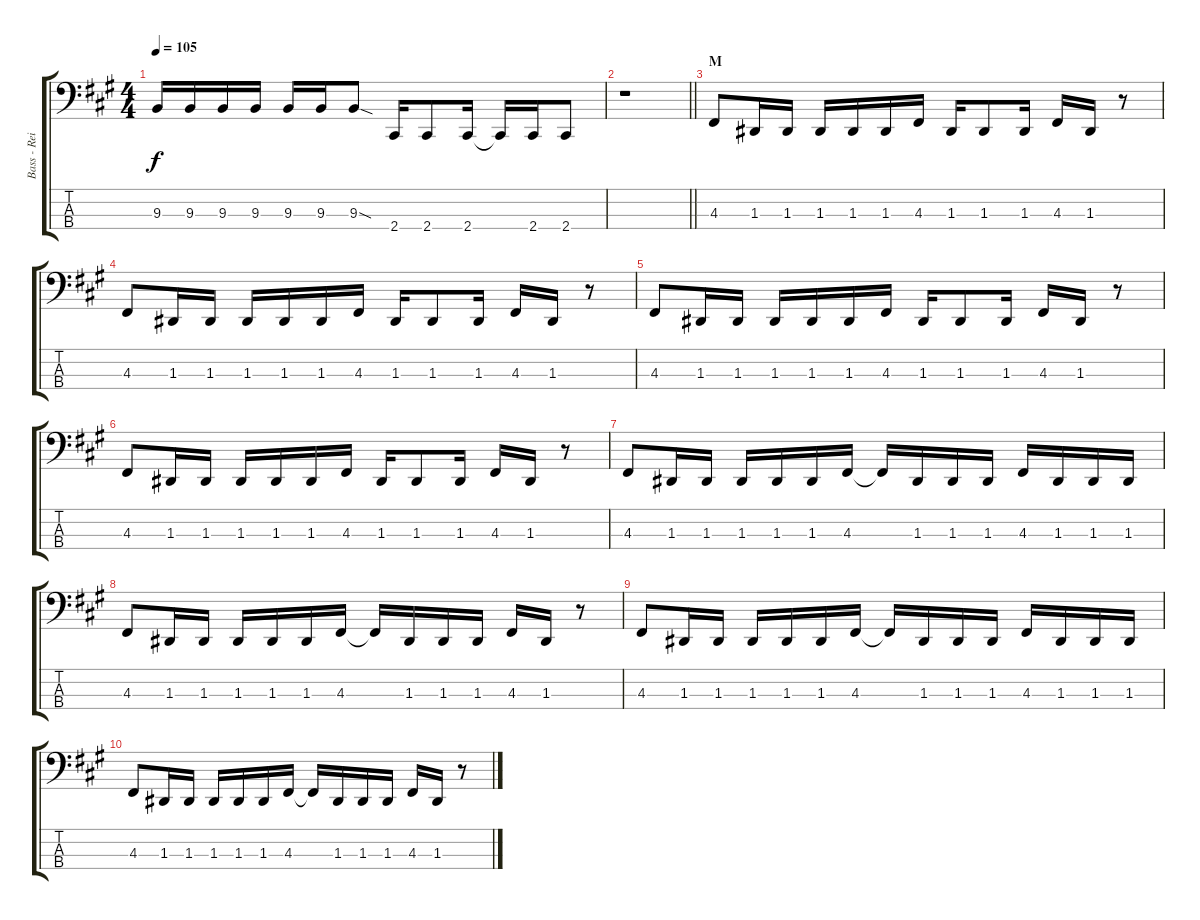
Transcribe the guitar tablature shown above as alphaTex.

\track ("Bass - Reita" "Bass - Rei") {instrument electricbasspick}
\staff {score tabs}
\tuning (C2 G1 D1 B0) {hide}
\ts (4 4)
\tempo 105
\clef f4
\ks a
9.3.16{dy f} 9.3.16 9.3.16 9.3.16 9.3.16 9.3.16 9.3{sod}.8 2.4.16 2.4.8 2.4.16 2.4{t}.16 2.4.16 2.4.8 |
\barLineRight lightlight
r.1 |
\section ("" "M")
4.3.8 1.3.16 1.3.16 1.3.16 1.3.16 1.3.16 4.3.16 1.3.16 1.3.8 1.3.16 4.3.16 1.3.16 r.8 |
4.3.8 1.3.16 1.3.16 1.3.16 1.3.16 1.3.16 4.3.16 1.3.16 1.3.8 1.3.16 4.3.16 1.3.16 r.8 |
4.3.8 1.3.16 1.3.16 1.3.16 1.3.16 1.3.16 4.3.16 1.3.16 1.3.8 1.3.16 4.3.16 1.3.16 r.8 |
4.3.8 1.3.16 1.3.16 1.3.16 1.3.16 1.3.16 4.3.16 1.3.16 1.3.8 1.3.16 4.3.16 1.3.16 r.8 |
4.3.8 1.3.16 1.3.16 1.3.16 1.3.16 1.3.16 4.3.16 4.3{t}.16 1.3.16 1.3.16 1.3.16 4.3.16 1.3.16 1.3.16 1.3.16 |
4.3.8 1.3.16 1.3.16 1.3.16 1.3.16 1.3.16 4.3.16 4.3{t}.16 1.3.16 1.3.16 1.3.16 4.3.16 1.3.16 r.8 |
4.3.8 1.3.16 1.3.16 1.3.16 1.3.16 1.3.16 4.3.16 4.3{t}.16 1.3.16 1.3.16 1.3.16 4.3.16 1.3.16 1.3.16 1.3.16 |
4.3.8 1.3.16 1.3.16 1.3.16 1.3.16 1.3.16 4.3.16 4.3{t}.16 1.3.16 1.3.16 1.3.16 4.3.16 1.3.16 r.8
